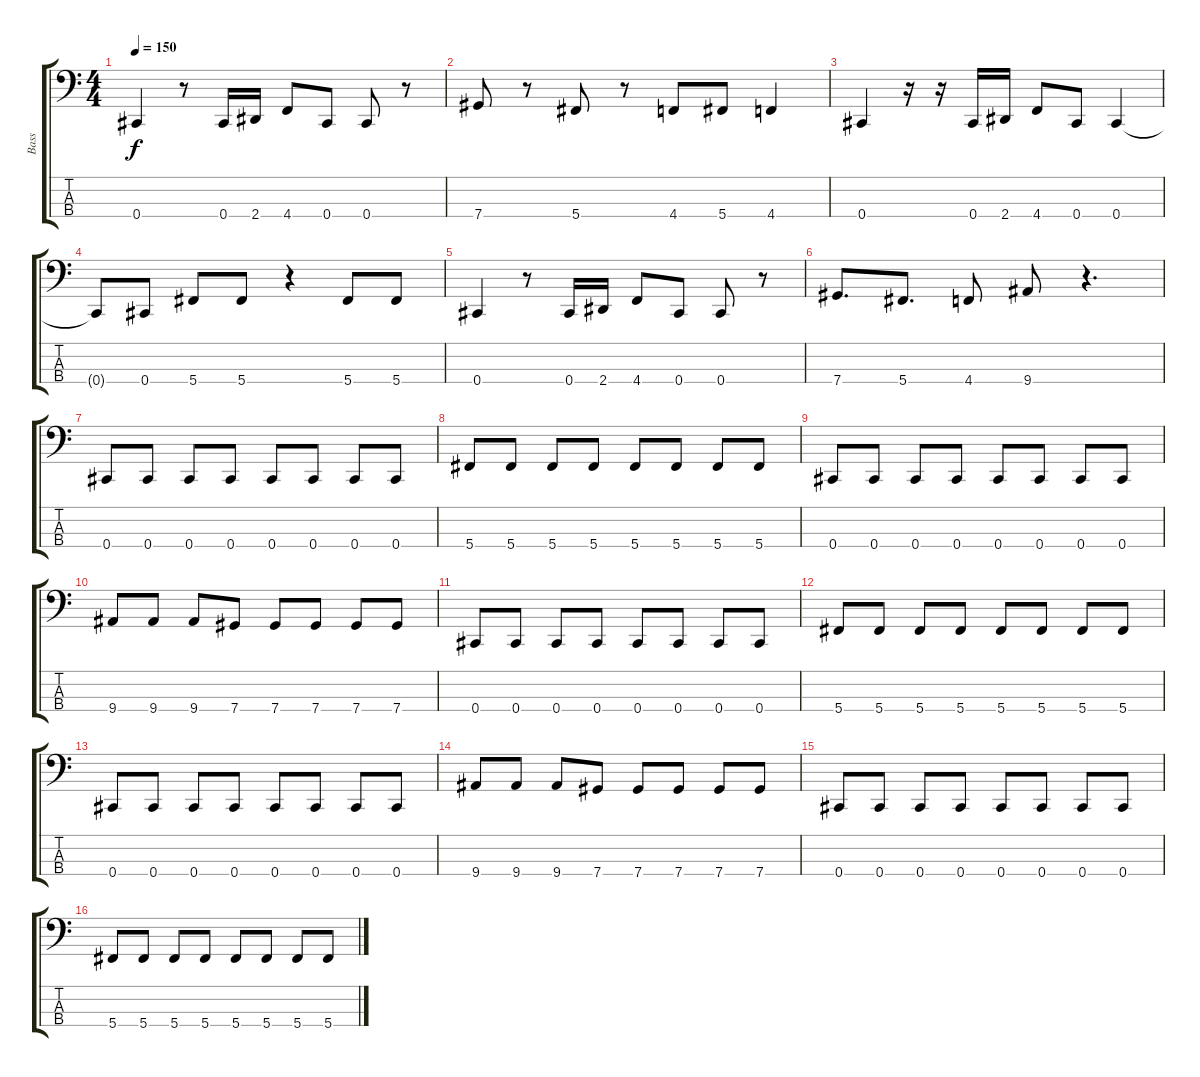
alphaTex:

\track ("Bass" "Bass") {instrument electricbasspick}
\staff {score tabs}
\tuning (Gb2 Db2 Ab1 Db1) {hide}
\ts (4 4)
\tempo 150
\clef f4
\ks c
0.4.4{dy f} r.8 0.4.16 2.4.16 4.4.8 0.4.8 0.4.8 r.8 |
7.4.8 r.8 5.4.8 r.8 4.4.8 5.4.8 4.4.4 |
0.4.4 r.16 r.16 0.4.16 2.4.16 4.4.8 0.4.8 0.4.4 |
0.4{t}.8 0.4.8 5.4.8 5.4.8 r.4 5.4.8 5.4.8 |
0.4.4 r.8 0.4.16 2.4.16 4.4.8 0.4.8 0.4.8 r.8 |
7.4.8{d} 5.4.8{d} 4.4.8 9.4.8 r.4{d} |
0.4.8 0.4.8 0.4.8 0.4.8 0.4.8 0.4.8 0.4.8 0.4.8 |
5.4.8 5.4.8 5.4.8 5.4.8 5.4.8 5.4.8 5.4.8 5.4.8 |
0.4.8 0.4.8 0.4.8 0.4.8 0.4.8 0.4.8 0.4.8 0.4.8 |
9.4.8 9.4.8 9.4.8 7.4.8 7.4.8 7.4.8 7.4.8 7.4.8 |
0.4.8 0.4.8 0.4.8 0.4.8 0.4.8 0.4.8 0.4.8 0.4.8 |
5.4.8 5.4.8 5.4.8 5.4.8 5.4.8 5.4.8 5.4.8 5.4.8 |
0.4.8 0.4.8 0.4.8 0.4.8 0.4.8 0.4.8 0.4.8 0.4.8 |
9.4.8 9.4.8 9.4.8 7.4.8 7.4.8 7.4.8 7.4.8 7.4.8 |
0.4.8 0.4.8 0.4.8 0.4.8 0.4.8 0.4.8 0.4.8 0.4.8 |
5.4.8 5.4.8 5.4.8 5.4.8 5.4.8 5.4.8 5.4.8 5.4.8
